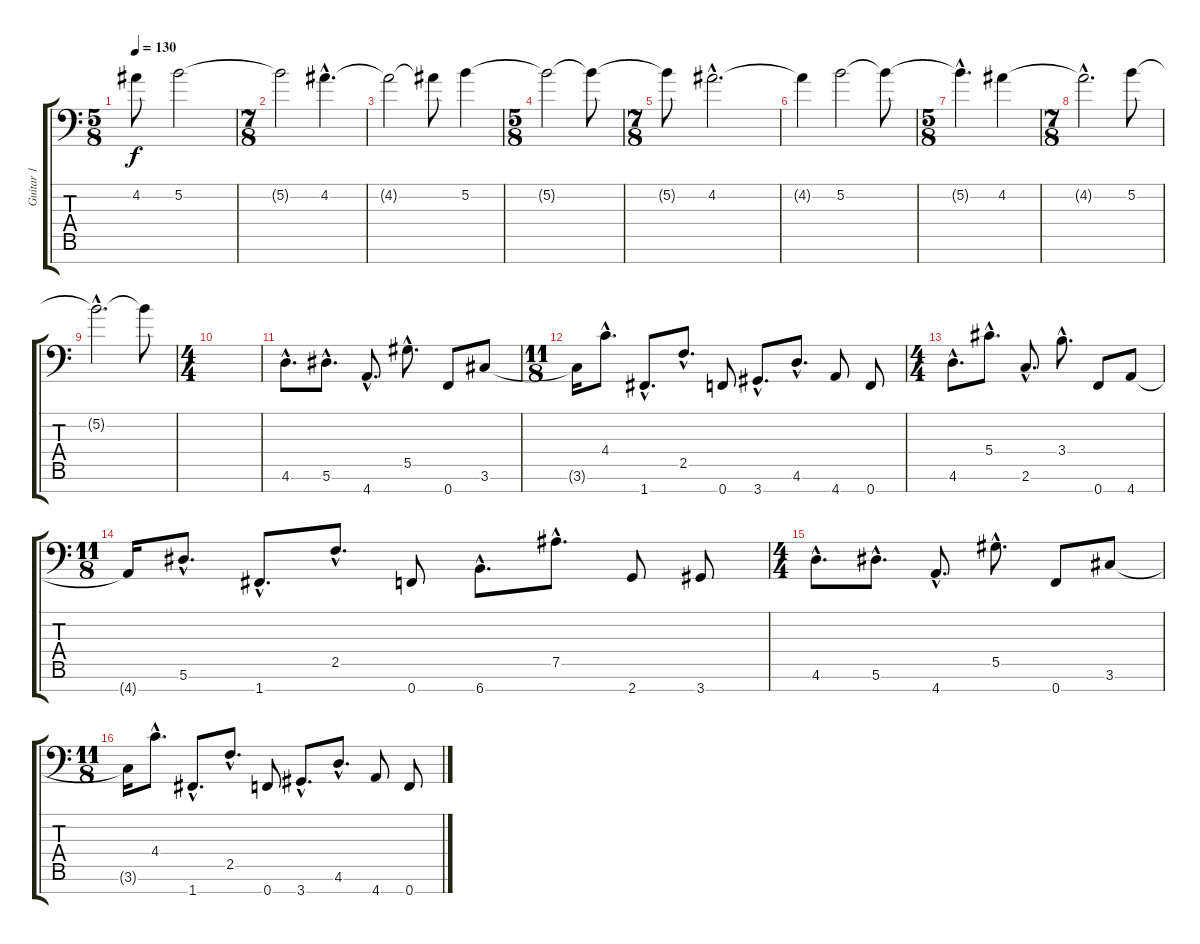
\track ("Guitar 1" "Guitar 1") {instrument overdrivenguitar}
\staff {score tabs}
\tuning (Bb3 Gb3 Db3 Ab2 Eb2 Bb1 F1) {hide}
\ts (5 8)
\tempo 130
\clef f4
\ks c
4.2{t}.8{dy f} 5.2.2 |
\ts (7 8)
5.2{t}.2 4.2{hac}.4{d} |
4.2{t}.2 4.2{t}.8 5.2.4 |
\ts (5 8)
5.2{t}.2 5.2{t}.8 |
\ts (7 8)
5.2{t}.8 4.2{hac}.2{d} |
4.2{t}.4 5.2.2 5.2{t}.8 |
\ts (5 8)
5.2{hac t}.4{d} 4.2.4 |
\ts (7 8)
4.2{hac t}.2{d} 5.2.8 |
5.2{hac t}.2{d} 5.2{t}.8 |
\ts (4 4)
|
4.6{hac}.8{d instrument overdrivenguitar} 5.6{hac}.8{d} 4.7{hac}.8{d} 5.5{hac}.8{d} 0.7.8 3.6.8 |
\ts (11 8)
3.6{t}.16 4.4{hac}.8{d} 1.7{hac}.8{d} 2.5{hac}.8{d} 0.7.8 3.7{hac}.8{d} 4.6{hac}.8{d} 4.7.8 0.7.8 |
\ts (4 4)
4.6{hac}.8{d instrument overdrivenguitar} 5.4{hac}.8{d} 2.6{hac}.8{d} 3.4{hac}.8{d} 0.7.8 4.7.8 |
\ts (11 8)
4.7{t}.16 5.6{hac}.8{d} 1.7{hac}.8{d} 2.5{hac}.8{d} 0.7.8 6.7{hac}.8{d} 7.5{hac}.8{d} 2.7.8 3.7.8 |
\ts (4 4)
4.6{hac}.8{d instrument overdrivenguitar} 5.6{hac}.8{d} 4.7{hac}.8{d} 5.5{hac}.8{d} 0.7.8 3.6.8 |
\ts (11 8)
3.6{t}.16 4.4{hac}.8{d} 1.7{hac}.8{d} 2.5{hac}.8{d} 0.7.8 3.7{hac}.8{d} 4.6{hac}.8{d} 4.7.8 0.7.8
